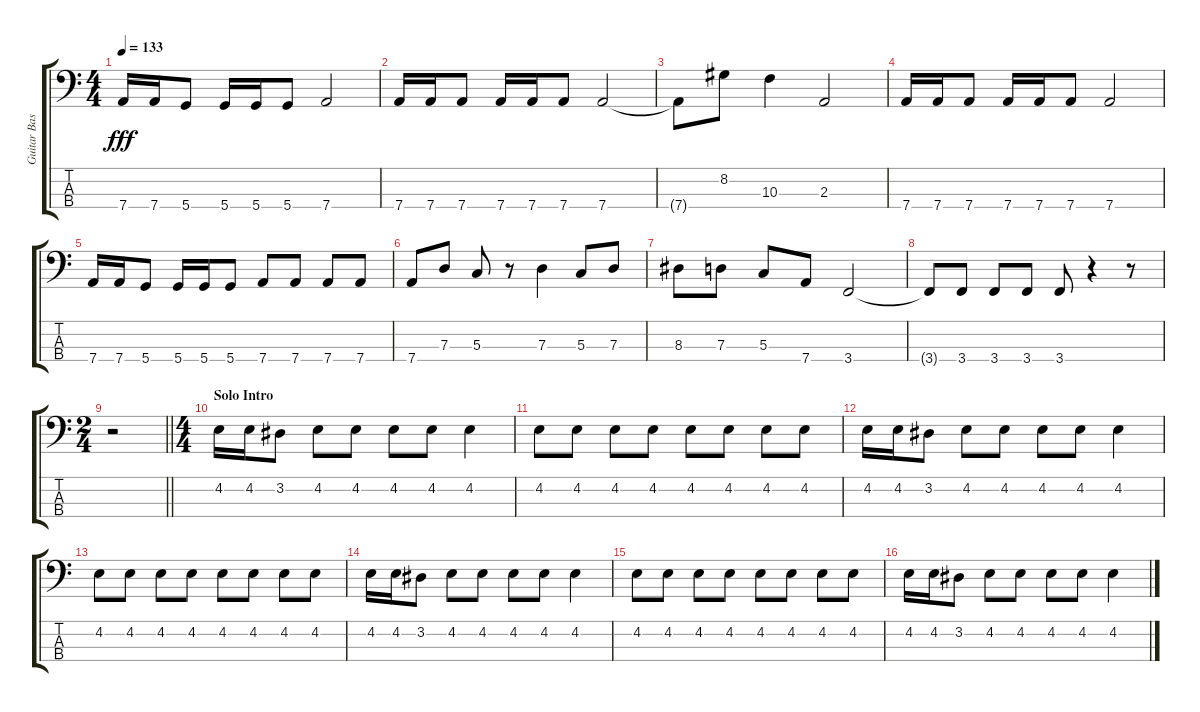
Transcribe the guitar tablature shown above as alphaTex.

\track ("Guitar Bass" "Guitar Bas") {instrument electricbassfinger}
\staff {score tabs}
\tuning (F2 C2 G1 D1) {hide}
\ts (4 4)
\tempo 133
\clef f4
\ks c
7.4.16{dy fff} 7.4.16 5.4.8 5.4.16 5.4.16 5.4.8 7.4.2 |
7.4.16 7.4.16 7.4.8 7.4.16 7.4.16 7.4.8 7.4.2 |
7.4{t}.8 8.2.8 10.3.4 2.3.2 |
7.4.16 7.4.16 7.4.8 7.4.16 7.4.16 7.4.8 7.4.2 |
7.4.16 7.4.16 5.4.8 5.4.16 5.4.16 5.4.8 7.4.8 7.4.8 7.4.8 7.4.8 |
7.4.8 7.3.8 5.3.8 r.8 7.3.4 5.3.8 7.3.8 |
8.3.8 7.3.8 5.3.8 7.4.8 3.4.2 |
3.4{t}.8 3.4.8 3.4.8 3.4.8 3.4.8 r.4 r.8 |
\ts (2 4)
\barLineRight lightlight
r.2 |
\ts (4 4)
\section ("" "Solo Intro")
4.2.16 4.2.16 3.2.8 4.2.8 4.2.8 4.2.8 4.2.8 4.2.4 |
4.2.8 4.2.8 4.2.8 4.2.8 4.2.8 4.2.8 4.2.8 4.2.8 |
4.2.16 4.2.16 3.2.8 4.2.8 4.2.8 4.2.8 4.2.8 4.2.4 |
4.2.8 4.2.8 4.2.8 4.2.8 4.2.8 4.2.8 4.2.8 4.2.8 |
4.2.16 4.2.16 3.2.8 4.2.8 4.2.8 4.2.8 4.2.8 4.2.4 |
4.2.8 4.2.8 4.2.8 4.2.8 4.2.8 4.2.8 4.2.8 4.2.8 |
4.2.16 4.2.16 3.2.8 4.2.8 4.2.8 4.2.8 4.2.8 4.2.4
